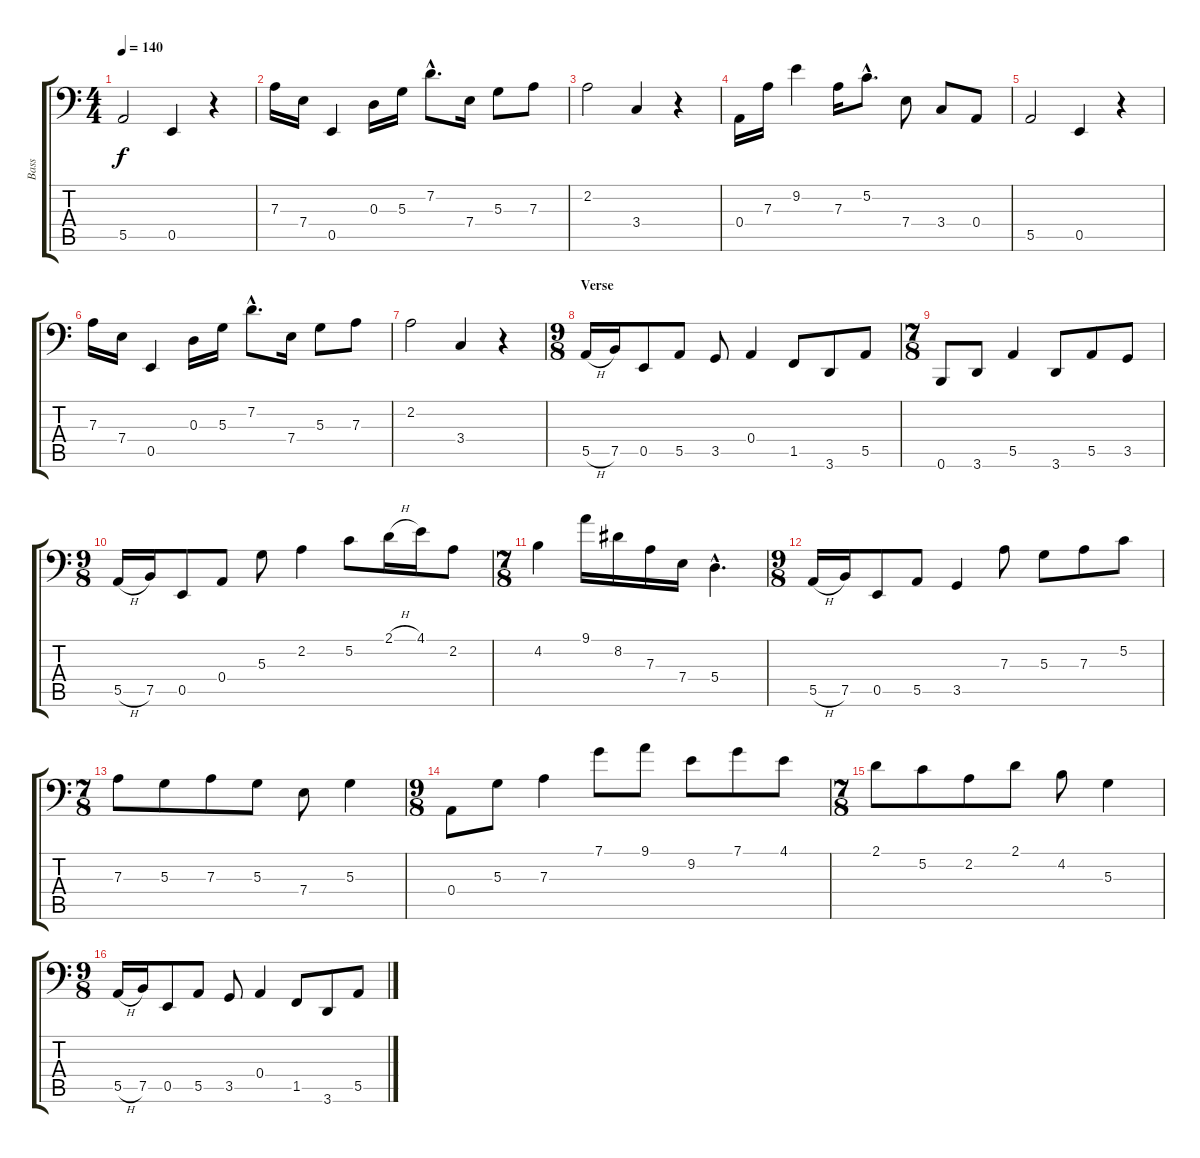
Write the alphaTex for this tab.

\track ("Bass" "Bass") {instrument electricbassfinger}
\staff {score tabs}
\tuning (C3 G2 D2 A1 E1 B0) {hide}
\ts (4 4)
\tempo 140
\clef f4
\ks c
5.5.2{dy f} 0.5.4 r.4 |
7.3.16 7.4.16 0.5.4 0.3.16 5.3.16 7.2{hac}.8{d} 7.4.16 5.3.8 7.3.8 |
2.2.2 3.4.4 r.4 |
0.4.16 7.3.16 9.2.4 7.3.16 5.2{hac}.8{d} 7.4.8 3.4.8 0.4.8 |
5.5.2 0.5.4 r.4 |
7.3.16 7.4.16 0.5.4 0.3.16 5.3.16 7.2{hac}.8{d} 7.4.16 5.3.8 7.3.8 |
2.2.2 3.4.4 r.4 |
\ts (9 8)
\section ("" "Verse")
5.5{h}.16 7.5.16 0.5.8 5.5.8 3.5.8 0.4.4 1.5.8 3.6.8 5.5.8 |
\ts (7 8)
0.6.8 3.6.8 5.5.4 3.6.8 5.5.8 3.5.8 |
\ts (9 8)
5.5{h}.16 7.5.16 0.5.8 0.4.8 5.3.8 2.2.4 5.2.8 2.1{h}.16 4.1.16 2.2.8 |
\ts (7 8)
4.2.4 9.1.16 8.2.16 7.3.16 7.4.16 5.4{hac}.4{d} |
\ts (9 8)
5.5{h}.16 7.5.16 0.5.8 5.5.8 3.5.4 7.3.8 5.3.8 7.3.8 5.2.8 |
\ts (7 8)
7.3.8 5.3.8 7.3.8 5.3.8 7.4.8 5.3.4 |
\ts (9 8)
0.4.8 5.3.8 7.3.4 7.1.8 9.1.8 9.2.8 7.1.8 4.1.8 |
\ts (7 8)
2.1.8 5.2.8 2.2.8 2.1.8 4.2.8 5.3.4 |
\ts (9 8)
5.5{h}.16 7.5.16 0.5.8 5.5.8 3.5.8 0.4.4 1.5.8 3.6.8 5.5.8
